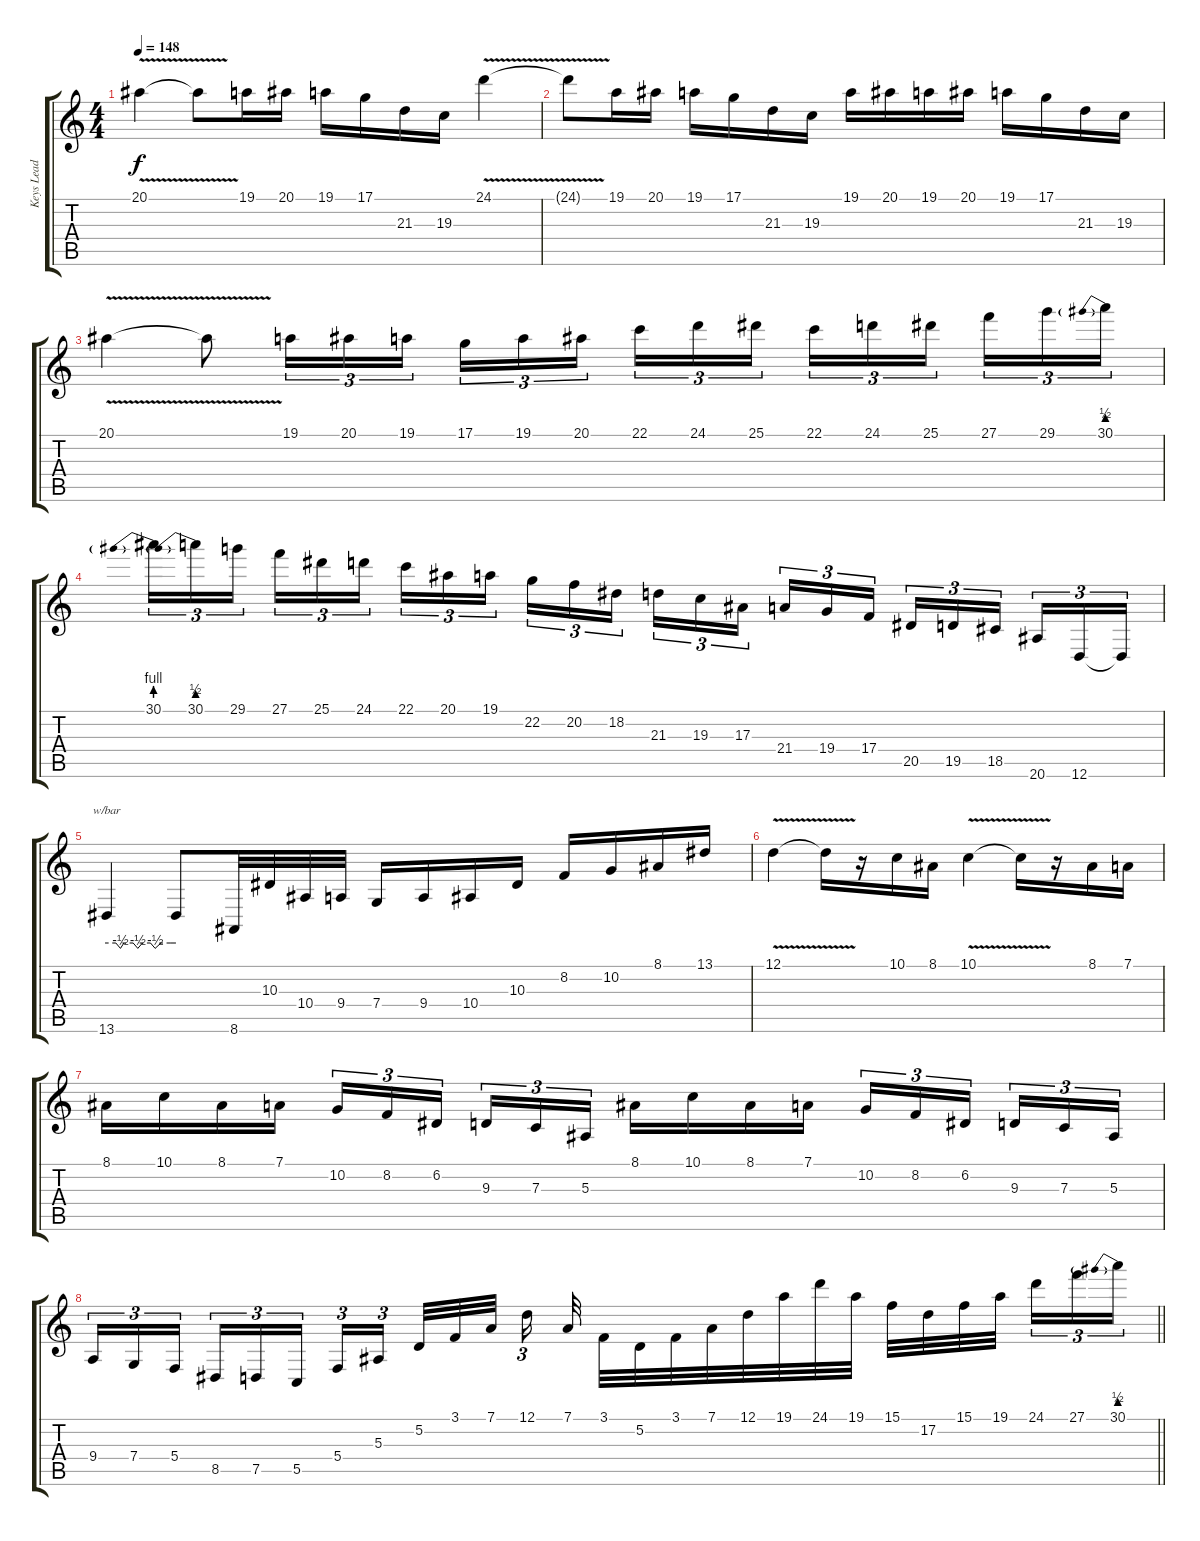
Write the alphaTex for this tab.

\track ("Keys Lead" "Keys Lead") {instrument lead1square}
\staff {score tabs}
\tuning (D4 A3 F3 C3 G2 D2) {hide}
\ts (4 4)
\tempo 148
\clef g2
\ks c
20.1{v}.4{dy f balance 0} 20.1{t}.8 19.1.16 20.1.16 19.1.16 17.1.16 21.3.16 19.3.16 24.1{v}.4 |
24.1{t}.8 19.1.16 20.1.16 19.1.16 17.1.16 21.3.16 19.3.16 19.1.16 20.1.16 19.1.16 20.1.16 19.1.16 17.1.16 21.3.16 19.3.16 |
20.1{v}.4{volume 16 balance 8} 20.1{t}.8 19.1.16{tu (3 2)} 20.1.16{tu (3 2)} 19.1.16{tu (3 2)} 17.1.16{tu (3 2)} 19.1.16{tu (3 2)} 20.1.16{tu (3 2)} 22.1.16{tu (3 2)} 24.1.16{tu (3 2)} 25.1.16{tu (3 2)} 22.1.16{tu (3 2)} 24.1.16{tu (3 2)} 25.1.16{tu (3 2)} 27.1.16{tu (3 2)} 29.1.16{tu (3 2)} 30.1{be (prebend 0 2 60 2)}.16{tu (3 2)} |
30.1{be (prebend 0 4 60 4)}.16{tu (3 2)} 30.1{be (prebend 0 2 60 2)}.16{tu (3 2)} 29.1.16{tu (3 2)} 27.1.16{tu (3 2)} 25.1.16{tu (3 2)} 24.1.16{tu (3 2)} 22.1.16{tu (3 2)} 20.1.16{tu (3 2)} 19.1.16{tu (3 2)} 22.2.16{tu (3 2)} 20.2.16{tu (3 2)} 18.2.16{tu (3 2)} 21.3.16{tu (3 2)} 19.3.16{tu (3 2)} 17.3.16{tu (3 2)} 21.4.16{tu (3 2)} 19.4.16{tu (3 2)} 17.4.16{tu (3 2)} 20.5.16{tu (3 2)} 19.5.16{tu (3 2)} 18.5.16{tu (3 2)} 20.6.16{tu (3 2)} 12.6.16{tu (3 2)} 12.6{t}.16{tu (3 2)} |
13.6.4{tbe (custom default 0 0 8 0 12 -2 15 0 23 0 27 -2 31 0 38 0 42 -2 47 0 55 0 60 0)} 13.6{t}.8 8.6.32 10.3.32 10.4.32 9.4.32 7.4.16 9.4.16 10.4.16 10.3.16 8.2.16 10.2.16 8.1.16 13.1.16 |
12.1{v}.4 12.1{t}.16 r.16 10.1.16 8.1.16 10.1{v}.4 10.1{t}.16 r.16 8.1.16 7.1.16 |
8.1.16 10.1.16 8.1.16 7.1.16 10.2.16{tu (3 2)} 8.2.16{tu (3 2)} 6.2.16{tu (3 2)} 9.3.16{tu (3 2)} 7.3.16{tu (3 2)} 5.3.16{tu (3 2)} 8.1.16 10.1.16 8.1.16 7.1.16 10.2.16{tu (3 2)} 8.2.16{tu (3 2)} 6.2.16{tu (3 2)} 9.3.16{tu (3 2)} 7.3.16{tu (3 2)} 5.3.16{tu (3 2)} |
\barLineRight lightlight
9.4.16{tu (3 2)} 7.4.16{tu (3 2)} 5.4.16{tu (3 2)} 8.5.16{tu (3 2)} 7.5.16{tu (3 2)} 5.5.16{tu (3 2)} 5.4.16{tu (3 2)} 5.3.16{tu (3 2)} 5.2.32 3.1.32 7.1.32 12.1.16{tu (3 2)} 7.1.32 3.1.32 5.2.32 3.1.32 7.1.32 12.1.32 19.1.32 24.1.32 19.1.32 15.1.32 17.2.32 15.1.32 19.1.32 24.1.16{tu (3 2)} 27.1.16{tu (3 2)} 30.1{be (prebend 0 2 60 2)}.16{tu (3 2)}
